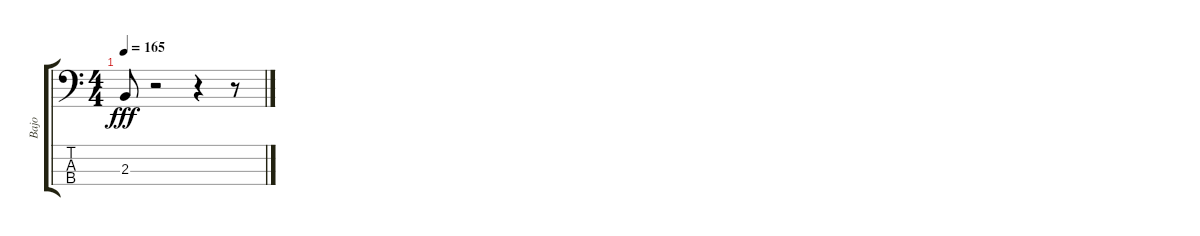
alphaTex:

\track ("Bajo" "Bajo") {instrument electricbassfinger}
\staff {score tabs}
\tuning (G2 D2 A1 E1) {hide}
\ts (4 4)
\tempo 165
\clef f4
\ks c
2.3.8{dy fff} r.2 r.4 r.8
